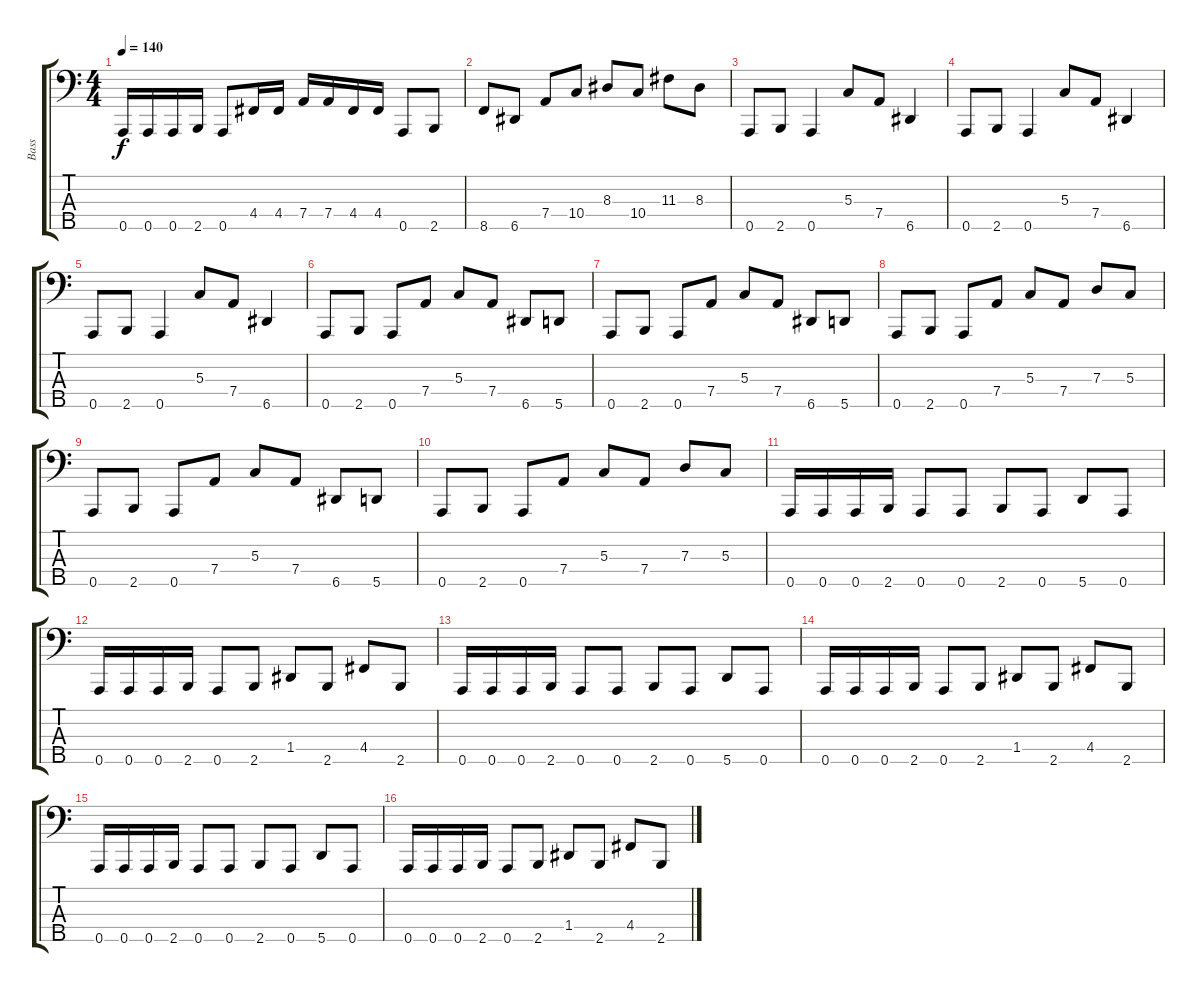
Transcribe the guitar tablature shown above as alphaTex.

\track ("Bass" "Bass") {instrument electricbassfinger}
\staff {score tabs}
\tuning (F2 C2 G1 D1 A0) {hide}
\ts (4 4)
\tempo 140
\clef f4
\ks c
0.5.16{dy f} 0.5.16 0.5.16 2.5.16 0.5.8 4.4.16 4.4.16 7.4.16 7.4.16 4.4.16 4.4.16 0.5.8 2.5.8 |
8.5.8 6.5.8 7.4.8 10.4.8 8.3.8 10.4.8 11.3.8 8.3.8 |
0.5.8 2.5.8 0.5.4 5.3.8 7.4.8 6.5.4 |
0.5.8 2.5.8 0.5.4 5.3.8 7.4.8 6.5.4 |
0.5.8 2.5.8 0.5.4 5.3.8 7.4.8 6.5.4 |
0.5.8 2.5.8 0.5.8 7.4.8 5.3.8 7.4.8 6.5.8 5.5.8 |
0.5.8 2.5.8 0.5.8 7.4.8 5.3.8 7.4.8 6.5.8 5.5.8 |
0.5.8 2.5.8 0.5.8 7.4.8 5.3.8 7.4.8 7.3.8 5.3.8 |
0.5.8 2.5.8 0.5.8 7.4.8 5.3.8 7.4.8 6.5.8 5.5.8 |
0.5.8 2.5.8 0.5.8 7.4.8 5.3.8 7.4.8 7.3.8 5.3.8 |
0.5.16 0.5.16 0.5.16 2.5.16 0.5.8 0.5.8 2.5.8 0.5.8 5.5.8 0.5.8 |
0.5.16 0.5.16 0.5.16 2.5.16 0.5.8 2.5.8 1.4.8 2.5.8 4.4.8 2.5.8 |
0.5.16 0.5.16 0.5.16 2.5.16 0.5.8 0.5.8 2.5.8 0.5.8 5.5.8 0.5.8 |
0.5.16 0.5.16 0.5.16 2.5.16 0.5.8 2.5.8 1.4.8 2.5.8 4.4.8 2.5.8 |
0.5.16 0.5.16 0.5.16 2.5.16 0.5.8 0.5.8 2.5.8 0.5.8 5.5.8 0.5.8 |
0.5.16 0.5.16 0.5.16 2.5.16 0.5.8 2.5.8 1.4.8 2.5.8 4.4.8 2.5.8
